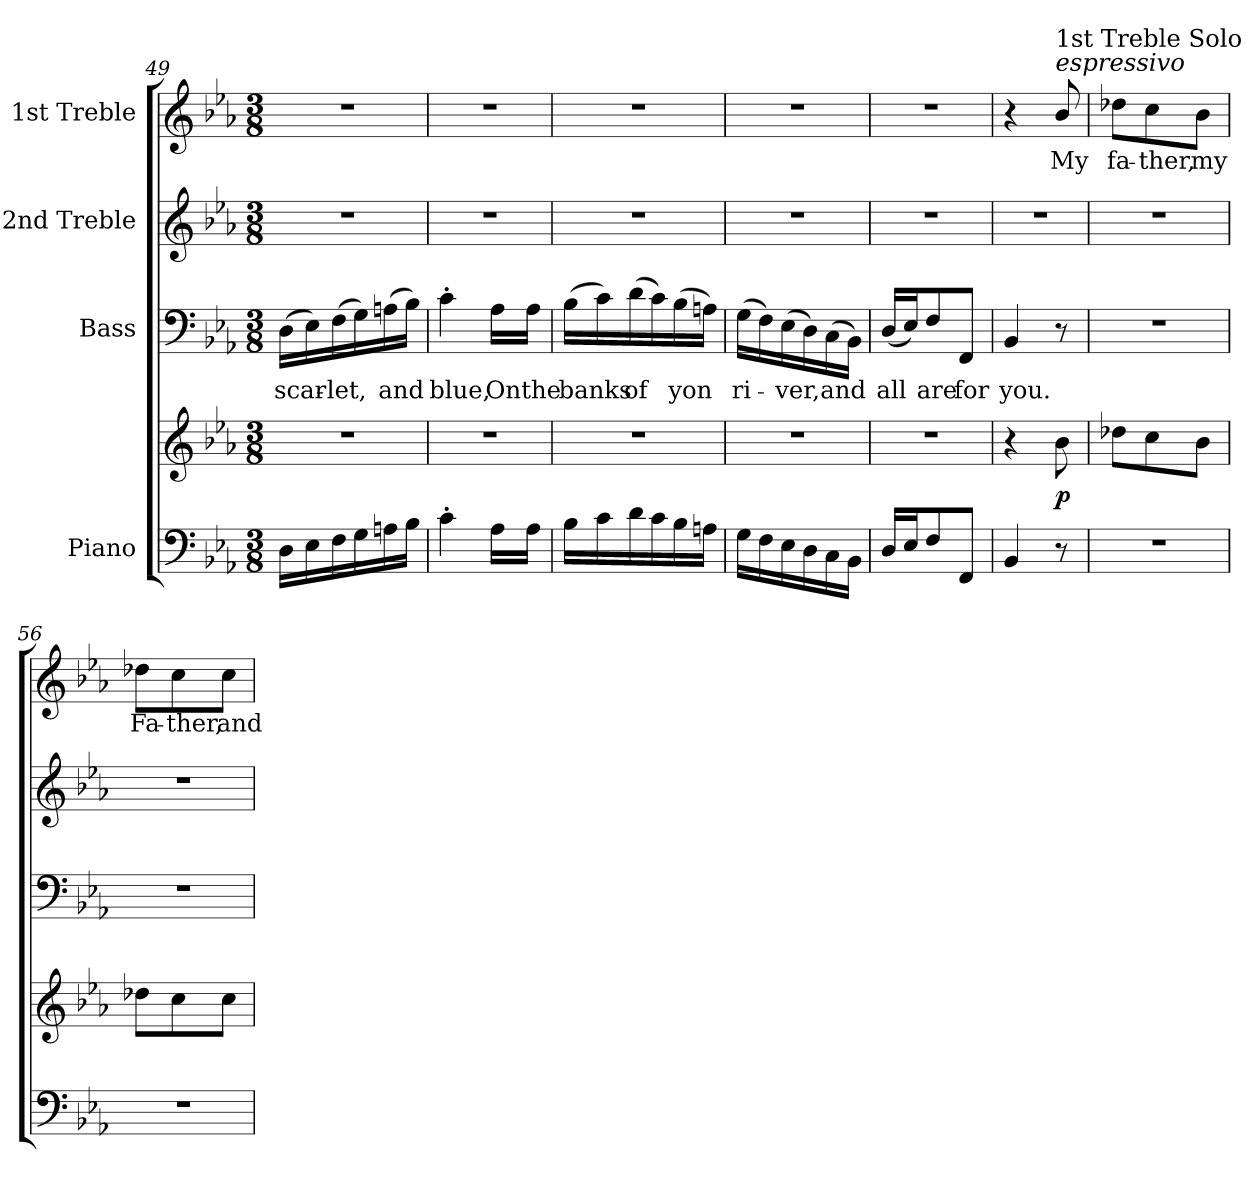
**kern	**kern	**dynam	**kern	**text	**kern	**kern	**text
*part4	*part4	*part4	*part3	*part3	*part2	*part1	*part1
*staff5	*staff4	*staff4/5	*staff3	*staff3	*staff2	*staff1	*staff1
*I"Piano	*	*	*I"Bass	*	*I"2nd Treble	*I"1st Treble	*
*clefF4	*clefG2	*	*clefF4	*	*clefG2	*clefG2	*
*k[b-e-a-]	*k[b-e-a-]	*	*k[b-e-a-]	*	*k[b-e-a-]	*k[b-e-a-]	*
*E-:	*E-:	*	*E-:	*	*E-:	*E-:	*
*M3/8	*M3/8	*	*M3/8	*	*M3/8	*M3/8	*
=49	=49	=49	=49	=49	=49	=49	=49
!	!LO:N:vis=1	!	!	!	!	!	!
!	!	!	!	!LO:LY:b:color=#000000	!LO:N:vis=1	!LO:N:vis=1	!
16Di\LL	4.r	.	(16Di\LL	scar-	4.r	4.r	.
16E-i\	.	.	16E-i\)	.	.	.	.
!	!	!	!	!LO:LY:b:color=#000000	!	!	!
16Fi\	.	.	(16Fi\	-let,	.	.	.
16Gi\	.	.	16Gi\)	.	.	.	.
!	!	!	!	!LO:LY:b:color=#000000	!	!	!
16Ani\	.	.	(16Ani\	and	.	.	.
16B-i\JJ	.	.	16B-i\JJ)	.	.	.	.
=50	=50	=50	=50	=50	=50	=50	=50
!	!LO:N:vis=1	!	!	!	!	!	!
!	!	!	!	!LO:LY:b:color=#000000	!LO:N:vis=1	!LO:N:vis=1	!
4c'i\	4.r	.	4c'i\	blue,	4.r	4.r	.
!	!	!	!	!LO:LY:b:color=#000000	!	!	!
16A-i\LL	.	.	16A-i\LL	On	.	.	.
!	!	!	!	!LO:LY:b:color=#000000	!	!	!
16A-i\JJ	.	.	16A-i\JJ	the	.	.	.
=51	=51	=51	=51	=51	=51	=51	=51
!	!LO:N:vis=1	!	!	!	!	!	!
!	!	!	!	!LO:LY:b:color=#000000	!LO:N:vis=1	!LO:N:vis=1	!
16B-i\LL	4.r	.	(16B-i\LL	banks	4.r	4.r	.
16ci\	.	.	16ci\)	.	.	.	.
!	!	!	!	!LO:LY:b:color=#000000	!	!	!
16di\	.	.	(16di\	of	.	.	.
16ci\	.	.	16ci\)	.	.	.	.
!	!	!	!	!LO:LY:b:color=#000000	!	!	!
16B-i\	.	.	(16B-i\	yon	.	.	.
16Ani\JJ	.	.	16Ani\JJ)	.	.	.	.
=52	=52	=52	=52	=52	=52	=52	=52
!	!LO:N:vis=1	!	!	!	!	!	!
!	!	!	!	!LO:LY:b:color=#000000	!LO:N:vis=1	!LO:N:vis=1	!
16Gi\LL	4.r	.	(16Gi\LL	ri-	4.r	4.r	.
16Fi\	.	.	16Fi\)	.	.	.	.
!	!	!	!	!LO:LY:b:color=#000000	!	!	!
16E-i\	.	.	(16E-i\	-ver,	.	.	.
16Di\	.	.	16Di\)	.	.	.	.
!	!	!	!	!LO:LY:b:color=#000000	!	!	!
16Ci\	.	.	(16Ci\	and	.	.	.
16BB-i\JJ	.	.	16BB-i\JJ)	.	.	.	.
=53	=53	=53	=53	=53	=53	=53	=53
!	!LO:N:vis=1	!	!	!	!	!	!
!	!	!	!	!LO:LY:b:color=#000000	!LO:N:vis=1	!LO:N:vis=1	!
16Di/LL	4.r	.	(16Di/LL	all	4.r	4.r	.
16E-i/J	.	.	16E-i/J)	.	.	.	.
!	!	!	!	!LO:LY:b:color=#000000	!	!	!
8Fi/	.	.	8Fi/	are	.	.	.
!	!	!	!	!LO:LY:b:color=#000000	!	!	!
8FFi/J	.	.	8FFi/J	for	.	.	.
!!LO:LB:g=z
=54	=54	=54	=54	=54	=54	=54	=54
!	!	!	!	!LO:LY:b:color=#000000	!LO:N:vis=1	!	!
4BB-i/	4r	.	4BB-i/	you.	4.r	4r	.
!	!	!	!	!	!	!LO:TX:a:i:t=espressivo	!
!	!	!	!	!	!	!LO:TX:a:t=1st Treble Solo	!
!	!	!	!	!	!	!	!LO:LY:b:color=#000000
8r	8b-i\	p	8r	.	.	8b-i/	My
=55	=55	=55	=55	=55	=55	=55	=55
!LO:N:vis=1	!	!	!LO:N:vis=1	!	!LO:N:vis=1	!	!
!	!	!	!	!	!	!	!LO:LY:b:color=#000000
4.r	8dd-Xi\L	.	4.r	.	4.r	8dd-Xi\L	fa-
!	!	!	!	!	!	!	!LO:LY:b:color=#000000
.	8cci\	.	.	.	.	8cci\	-ther,
!	!	!	!	!	!	!	!LO:LY:b:color=#000000
.	8b-i\J	.	.	.	.	8b-i\J	my
=56	=56	=56	=56	=56	=56	=56	=56
!LO:N:vis=1	!	!	!LO:N:vis=1	!	!LO:N:vis=1	!	!
!	!	!	!	!	!	!	!LO:LY:b:color=#000000
4.r	8dd-Xi\L	.	4.r	.	4.r	8dd-Xi\L	Fa-
!	!	!	!	!	!	!	!LO:LY:b:color=#000000
.	8cci\	.	.	.	.	8cci\	-ther,
!	!	!	!	!	!	!	!LO:LY:b:color=#000000
.	8cci\J	.	.	.	.	8cci\J	and
=	=	=	=	=	=	=	=
*-	*-	*-	*-	*-	*-	*-	*-
